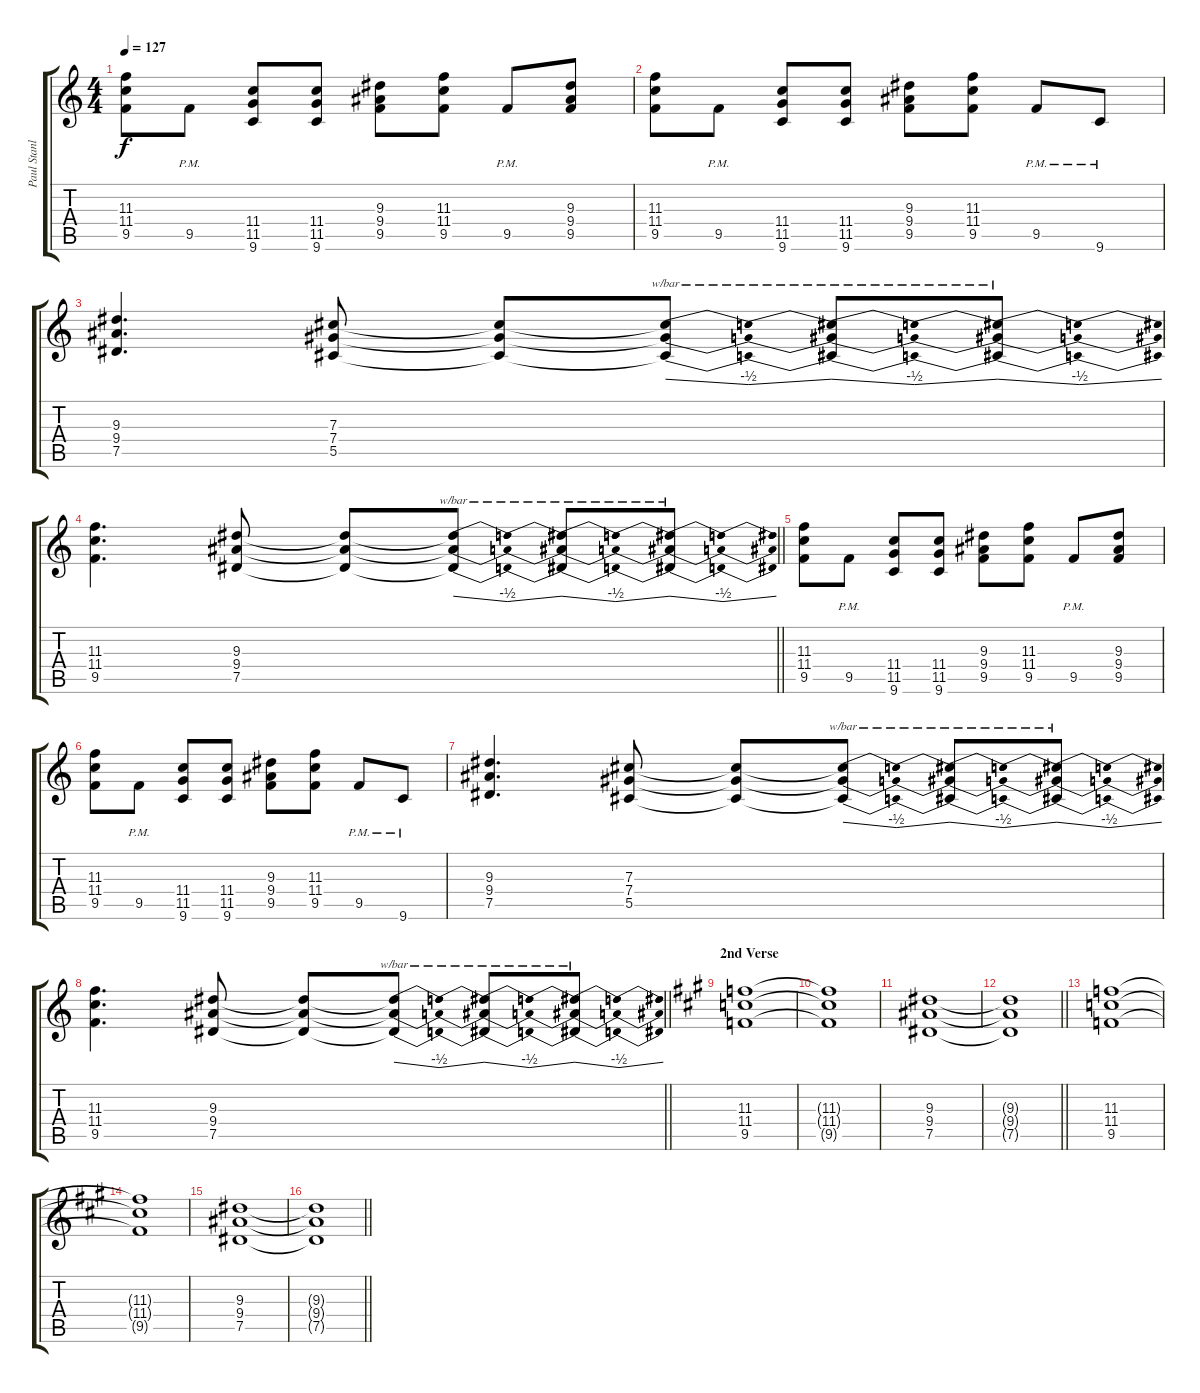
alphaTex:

\track ("Paul Stanley (Rhythmic Guitar)" "Paul Stanl") {instrument overdrivenguitar}
\staff {score tabs}
\tuning (Eb4 Bb3 Gb3 Db3 Ab2 Eb2) {hide}
\ts (4 4)
\tempo 127
\clef g2
\ks c
(11.3 11.4 9.5).8{dy f} 9.5{pm}.8 (11.4 11.5 9.6).8 (11.4 11.5 9.6).8 (9.3 9.4 9.5).8 (11.3 11.4 9.5).8 9.5{pm}.8 (9.3 9.4 9.5).8 |
(11.3 11.4 9.5).8 9.5{pm}.8 (11.4 11.5 9.6).8 (11.4 11.5 9.6).8 (9.3 9.4 9.5).8 (11.3 11.4 9.5).8 9.5{pm}.8 9.6{pm}.8 |
(9.3 9.4 7.5).4{d} (7.3 7.4 5.5).8 (7.3{t} 7.4{t} 5.5{t}).8 (7.3{t} 7.4{t} 5.5{t}).8{tbe (dip default 0 0 30 -2 60 0)} (7.3{t} 7.4{t} 5.5{t}).8{tbe (dip default 0 0 30 -2 60 0)} (7.3{t} 7.4{t} 5.5{t}).8{tbe (dip default 0 0 30 -2 60 0)} |
\barLineRight lightlight
(11.3 11.4 9.5).4{d} (9.3 9.4 7.5).8 (9.3{t} 9.4{t} 7.5{t}).8 (9.3{t} 9.4{t} 7.5{t}).8{tbe (dip default 0 0 30 -2 60 0)} (9.3{t} 9.4{t} 7.5{t}).8{tbe (dip default 0 0 30 -2 60 0)} (9.3{t} 9.4{t} 7.5{t}).8{tbe (dip default 0 0 30 -2 60 0)} |
(11.3 11.4 9.5).8 9.5{pm}.8 (11.4 11.5 9.6).8 (11.4 11.5 9.6).8 (9.3 9.4 9.5).8 (11.3 11.4 9.5).8 9.5{pm}.8 (9.3 9.4 9.5).8 |
(11.3 11.4 9.5).8 9.5{pm}.8 (11.4 11.5 9.6).8 (11.4 11.5 9.6).8 (9.3 9.4 9.5).8 (11.3 11.4 9.5).8 9.5{pm}.8 9.6{pm}.8 |
(9.3 9.4 7.5).4{d} (7.3 7.4 5.5).8 (7.3{t} 7.4{t} 5.5{t}).8 (7.3{t} 7.4{t} 5.5{t}).8{tbe (dip default 0 0 30 -2 60 0)} (7.3{t} 7.4{t} 5.5{t}).8{tbe (dip default 0 0 30 -2 60 0)} (7.3{t} 7.4{t} 5.5{t}).8{tbe (dip default 0 0 30 -2 60 0)} |
\barLineRight lightlight
(11.3 11.4 9.5).4{d} (9.3 9.4 7.5).8 (9.3{t} 9.4{t} 7.5{t}).8 (9.3{t} 9.4{t} 7.5{t}).8{tbe (dip default 0 0 30 -2 60 0)} (9.3{t} 9.4{t} 7.5{t}).8{tbe (dip default 0 0 30 -2 60 0)} (9.3{t} 9.4{t} 7.5{t}).8{tbe (dip default 0 0 30 -2 60 0)} |
\section ("" "2nd Verse")
\ks a
(11.3 11.4 9.5).1 |
(11.3{t} 11.4{t} 9.5{t}).1 |
(9.3 9.4 7.5).1 |
\barLineRight lightlight
(9.3{t} 9.4{t} 7.5{t}).1 |
(11.3 11.4 9.5).1 |
(11.3{t} 11.4{t} 9.5{t}).1 |
(9.3 9.4 7.5).1 |
\barLineRight lightlight
(9.3{t} 9.4{t} 7.5{t}).1
